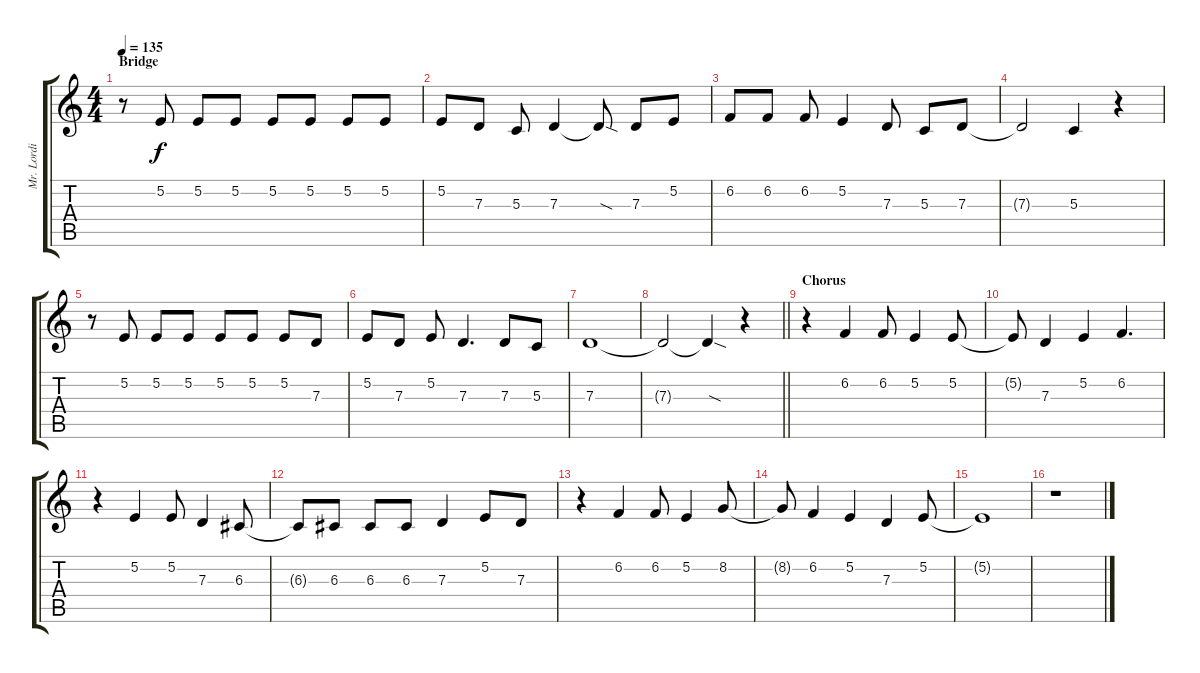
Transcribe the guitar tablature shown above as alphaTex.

\track ("Mr. Lordi" "Mr. Lordi") {instrument lead2sawtooth}
\staff {score tabs}
\tuning (E4 B3 G3 D3 A2 E2) {hide}
\ts (4 4)
\section ("" "Bridge")
\tempo 135
\clef g2
\ks c
r.8{dy f} 5.2.8 5.2.8 5.2.8 5.2.8 5.2.8 5.2.8 5.2.8 |
5.2.8 7.3.8 5.3.8 7.3.4 7.3{sod t}.8 7.3.8 5.2.8 |
6.2.8 6.2.8 6.2.8 5.2.4 7.3.8 5.3.8 7.3.8 |
7.3{t}.2 5.3.4 r.4 |
r.8 5.2.8 5.2.8 5.2.8 5.2.8 5.2.8 5.2.8 7.3.8 |
5.2.8 7.3.8 5.2.8 7.3.4{d} 7.3.8 5.3.8 |
7.3.1 |
\barLineRight lightlight
7.3{t}.2 7.3{sod t}.4 r.4 |
\section ("" "Chorus")
r.4 6.2.4 6.2.8 5.2.4 5.2.8 |
5.2{t}.8 7.3.4 5.2.4 6.2.4{d} |
r.4 5.2.4 5.2.8 7.3.4 6.3.8 |
6.3{t}.8 6.3.8 6.3.8 6.3.8 7.3.4 5.2.8 7.3.8 |
r.4 6.2.4 6.2.8 5.2.4 8.2.8 |
8.2{t}.8 6.2.4 5.2.4 7.3.4 5.2.8 |
5.2{t}.1 |
r.1
